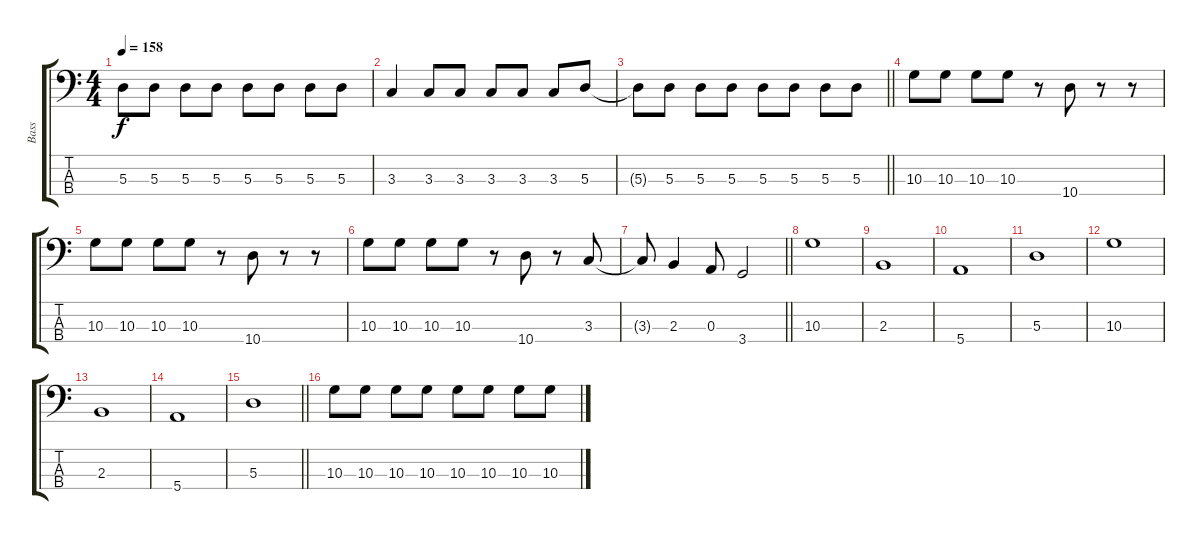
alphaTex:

\track ("Bass" "Bass") {instrument electricbasspick}
\staff {score tabs}
\tuning (G2 D2 A1 E1) {hide}
\ts (4 4)
\tempo 158
\clef f4
\ks c
5.3{t}.8{dy f} 5.3.8 5.3.8 5.3.8 5.3.8 5.3.8 5.3.8 5.3.8 |
3.3.4 3.3.8 3.3.8 3.3.8 3.3.8 3.3.8 5.3.8 |
\barLineRight lightlight
5.3{t}.8 5.3.8 5.3.8 5.3.8 5.3.8 5.3.8 5.3.8 5.3.8 |
10.3.8 10.3.8 10.3.8 10.3.8 r.8 10.4.8 r.8 r.8 |
10.3.8 10.3.8 10.3.8 10.3.8 r.8 10.4.8 r.8 r.8 |
10.3.8 10.3.8 10.3.8 10.3.8 r.8 10.4.8 r.8 3.3.8 |
\barLineRight lightlight
3.3{t}.8 2.3.4 0.3.8 3.4.2 |
10.3.1 |
2.3.1 |
5.4.1 |
5.3.1 |
10.3.1 |
2.3.1 |
5.4.1 |
\barLineRight lightlight
5.3.1 |
10.3.8 10.3.8 10.3.8 10.3.8 10.3.8 10.3.8 10.3.8 10.3.8
